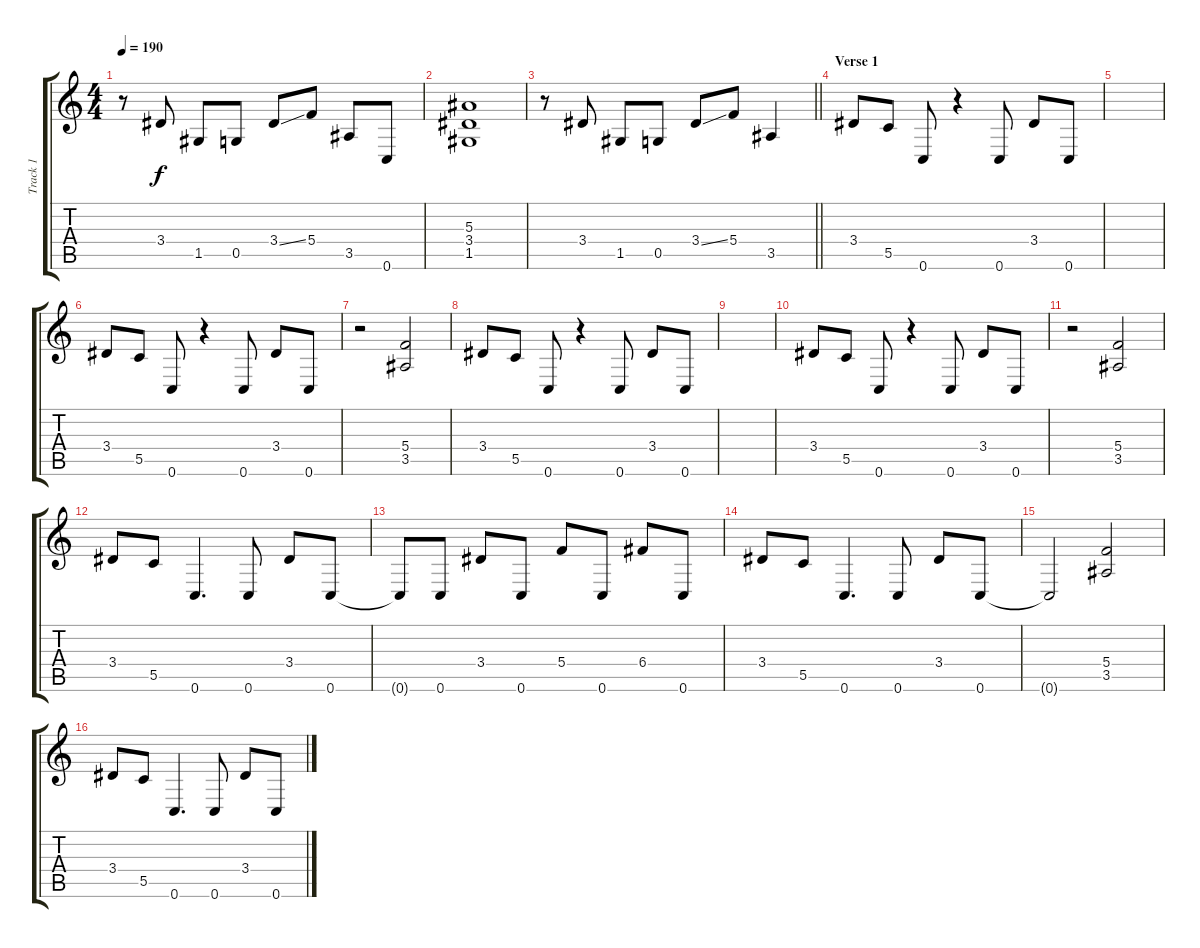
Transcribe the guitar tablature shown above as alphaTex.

\track ("Track 1" "Track 1") {instrument distortionguitar}
\staff {score tabs}
\tuning (D4 A3 F3 C3 G2 C2) {hide}
\ts (4 4)
\tempo 190
\clef g2
\ks c
r.8{dy f} 3.4.8 1.5.8 0.5.8 3.4{ss}.8 5.4.8 3.5.8 0.6.8 |
(5.3 3.4 1.5).1 |
\barLineRight lightlight
r.8 3.4.8 1.5.8 0.5.8 3.4{ss}.8 5.4.8 3.5.4 |
\section ("" "Verse 1")
3.4.8 5.5.8 0.6.8 r.4 0.6.8 3.4.8 0.6.8 |
|
3.4.8 5.5.8 0.6.8 r.4 0.6.8 3.4.8 0.6.8 |
r.2 (5.4 3.5).2 |
3.4.8 5.5.8 0.6.8 r.4 0.6.8 3.4.8 0.6.8 |
|
3.4.8 5.5.8 0.6.8 r.4 0.6.8 3.4.8 0.6.8 |
r.2 (5.4 3.5).2 |
3.4.8 5.5.8 0.6.4{d} 0.6.8 3.4.8 0.6.8 |
0.6{t}.8 0.6.8 3.4.8 0.6.8 5.4.8 0.6.8 6.4.8 0.6.8 |
3.4.8 5.5.8 0.6.4{d} 0.6.8 3.4.8 0.6.8 |
0.6{t}.2 (5.4 3.5).2 |
3.4.8 5.5.8 0.6.4{d} 0.6.8 3.4.8 0.6.8
